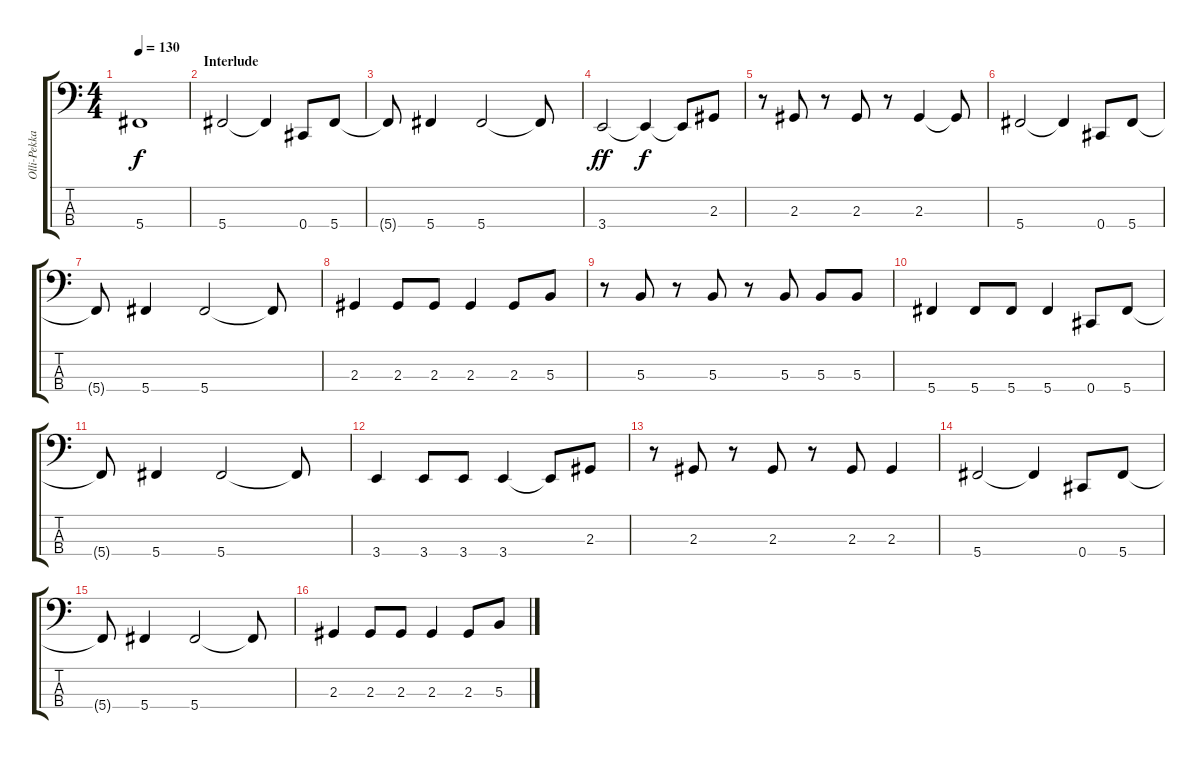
\track ("Olli-Pekka Laine" "Olli-Pekka") {instrument electricbassfinger}
\staff {score tabs}
\tuning (E2 B1 Gb1 Db1) {hide}
\ts (4 4)
\tempo 130
\clef f4
\ks c
5.4{t}.1{dy f} |
\section ("" "Interlude")
5.4.2 5.4{t}.4 0.4.8 5.4.8 |
5.4{t}.8 5.4.4 5.4.2 5.4{t}.8 |
3.4.2{dy ff} 3.4{t}.4{dy f} 3.4{t}.8 2.3.8 |
r.8 2.3.8 r.8 2.3.8 r.8 2.3.4 2.3{t}.8 |
5.4.2 5.4{t}.4 0.4.8 5.4.8 |
5.4{t}.8 5.4.4 5.4.2 5.4{t}.8 |
2.3.4 2.3.8 2.3.8 2.3.4 2.3.8 5.3.8 |
r.8 5.3.8 r.8 5.3.8 r.8 5.3.8 5.3.8 5.3.8 |
5.4.4 5.4.8 5.4.8 5.4.4 0.4.8 5.4.8 |
5.4{t}.8 5.4.4 5.4.2 5.4{t}.8 |
3.4.4 3.4.8 3.4.8 3.4.4 3.4{t}.8 2.3.8 |
r.8 2.3.8 r.8 2.3.8 r.8 2.3.8 2.3.4 |
5.4.2 5.4{t}.4 0.4.8 5.4.8 |
5.4{t}.8 5.4.4 5.4.2 5.4{t}.8 |
2.3.4 2.3.8 2.3.8 2.3.4 2.3.8 5.3.8
